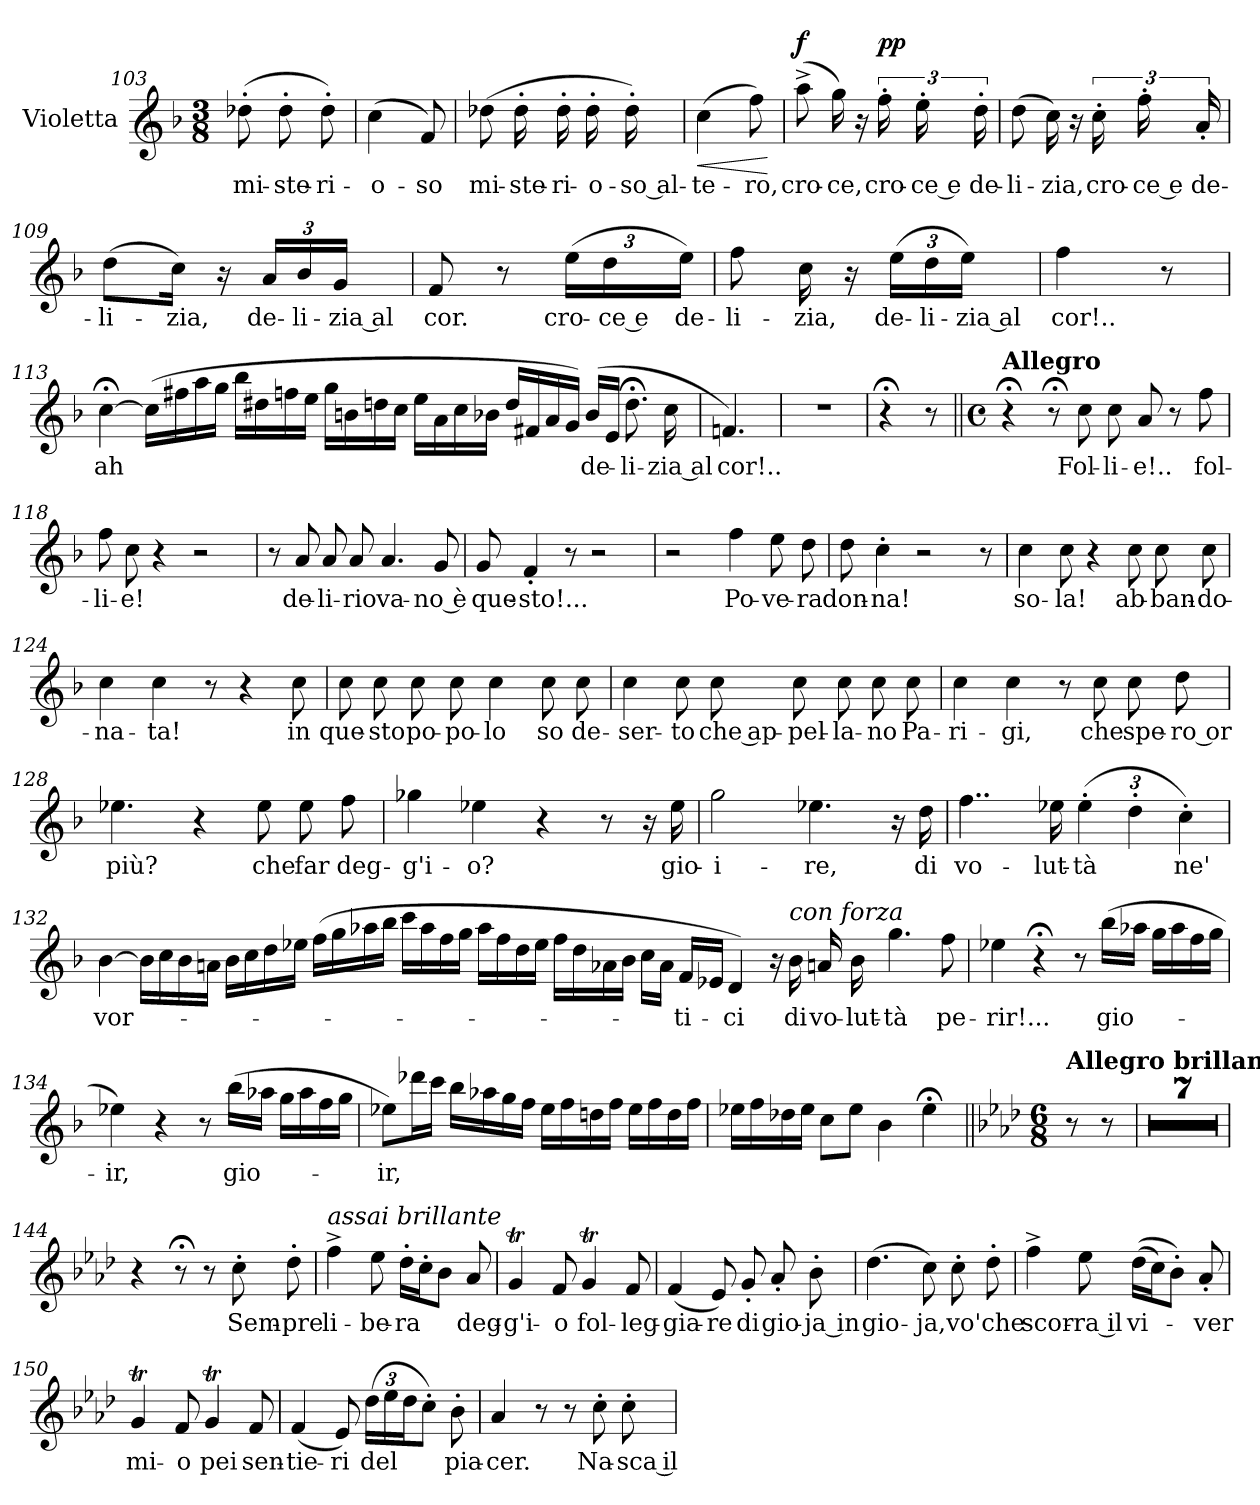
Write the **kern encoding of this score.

**kern	**text	**dynam
*part1	*part1	*part1
*staff1	*staff1	*staff1
*I"Violetta	*	*
*I'Vio.	*	*
*clefG2	*	*
*k[b-]	*	*
*M3/8	*	*
=103	=103	=103
!	!LO:LY:b	!
(>8dd-X'\	mi-	.
!	!LO:LY:b	!
8dd-'\	-ste-	.
!	!LO:LY:b	!
8dd-'\)	-ri-	.
!!LO:LB:g=z
=104	=104	=104
!	!LO:LY:b	!
(>4cc\	-o-	.
!	!LO:LY:b	!
8f/)	-so	.
=105	=105	=105
!	!LO:LY:b	!
(>8dd-X\	mi-	.
!	!LO:LY:b	!
16dd-'\	-ste-	.
!	!LO:LY:b	!
16dd-'\	-ri-	.
!	!LO:LY:b	!
16dd-'\	-o-	.
!	!LO:LY:b	!
16dd-'\)	-so al-	.
=106	=106	=106
!	!LO:LY:b	!LO:HP:b
(>4cc\	-te-	<
!	!LO:LY:b	!
8ff\)	-ro,	.
.	.	[
=107	=107	=107
!	!LO:LY:b	!LO:DY:a
(>8aa^\	cro-	f
!	!LO:LY:b	!
16gg\)	-ce,	.
16r	.	.
!	!LO:LY:b	!LO:DY:a
24ff'\	cro-	pp
!	!LO:LY:b	!
24ee'\	-ce e	.
!	!LO:LY:b	!
24dd'\	de-	.
=108	=108	=108
!	!LO:LY:b	!
(>8dd\	-li-	.
!	!LO:LY:b	!
16cc\)	-zia,	.
16r	.	.
!	!LO:LY:b	!
24cc'\	cro-	.
!	!LO:LY:b	!
24ff'\	-ce e	.
!	!LO:LY:b	!
24a'/	de-	.
!!LO:LB:g=z
=109	=109	=109
!	!LO:LY:b	!
(>8dd\L	li-	.
!	!LO:LY:b	!
16cc\Jk)	-zia,	.
16r	.	.
*Xbrackettup	*	*
!	!LO:LY:b	!
24a/LL	de-	.
!	!LO:LY:b	!
24b-/	-li-	.
!	!LO:LY:b	!
24g/JJ	-zia al	.
=110	=110	=110
!	!LO:LY:b	!
8f/	cor.	.
8r	.	.
*MM38	*	*
!	!LO:LY:b	!
(>24ee\LL	cro-	.
!	!LO:LY:b	!
24dd\	-ce e	.
!	!LO:LY:b	!
24ee\JJ)	de-	.
=111	=111	=111
!	!LO:LY:b	!
8ff\	-li-	.
!	!LO:LY:b	!
16cc\	zia,	.
16r	.	.
!	!LO:LY:b	!
(>24ee\LL	de-	.
!	!LO:LY:b	!
24dd\	-li-	.
!	!LO:LY:b	!
24ee\JJ)	-zia al	.
=112	=112	=112
!	!LO:LY:b	!
4ff\	cor!..	.
8r	.	.
!!LO:LB:g=z
=113	=113	=113
!	!LO:LY:b	!
[4cc;<\	ah	.
(>16cc\LL]	.	.
16ff#X\	.	.
16aa\	.	.
16gg\JJ	.	.
16bb-\LL	.	.
16dd#X\	.	.
16ffn\	.	.
16ee\JJ	.	.
16gg\LL	.	.
16bn\	.	.
16ddn\	.	.
16cc\JJ	.	.
16ee\LL	.	.
16a\	.	.
16cc\	.	.
16b-X\JJ	.	.
16dd/LL	.	.
16f#X/	.	.
16a/	.	.
16g/JJ)	.	.
!	!LO:LY:b	!
(>16b-/LL	de-	.
16e/JJ	.	.
!	!LO:LY:b	!
8.dd;<\	-li-	.
!	!LO:LY:b	!
16cc\	-zia al	.
=114	=114	=114
!	!LO:LY:b	!
4.fn/)	cor!..	.
=115	=115	=115
4.r	.	.
=116	=116	=116
4r;<	.	.
8r	.	.
!!LO:PB:g=z
=117||	=117||	=117||
*M4/4	*	*
*met(c)	*	*
*MM120	*	*
!LO:TX:a:B:t=Allegro	!	!
4r;<	.	.
8r;<	.	.
!	!LO:LY:b	!
8cc\	Fol-	.
!	!LO:LY:b	!
8cc\	-li-	.
!	!LO:LY:b	!
8a/	-e!..	.
8r	.	.
!	!LO:LY:b	!
8ff\	fol-	.
=118	=118	=118
!	!LO:LY:b	!
8ff\	-li-	.
!	!LO:LY:b	!
8cc\	e!	.
4r	.	.
2r	.	.
=119	=119	=119
8r	.	.
!	!LO:LY:b	!
8a/	de-	.
!	!LO:LY:b	!
8a/	-li-	.
!	!LO:LY:b	!
8a/	-rio	.
!	!LO:LY:b	!
4.a/	va-	.
!	!LO:LY:b	!
8g/	-no è	.
=120	=120	=120
!	!LO:LY:b	!
8g/	que-	.
!	!LO:LY:b	!
4f'/	-sto!...	.
8r	.	.
2r	.	.
!!LO:LB:g=z
=121	=121	=121
2r	.	.
!	!LO:LY:b	!
4ff\	Po-	.
!	!LO:LY:b	!
8ee\	-ve-	.
!	!LO:LY:b	!
8dd\	-ra	.
=122	=122	=122
!	!LO:LY:b	!
8dd\	don-	.
!	!LO:LY:b	!
4cc'\	-na!	.
2r	.	.
8r	.	.
!!LO:LB:g=z
=123	=123	=123
!	!LO:LY:b	!
4cc\	so-	.
!	!LO:LY:b	!
8cc\	-la!	.
4r	.	.
!	!LO:LY:b	!
8cc\	ab-	.
!	!LO:LY:b	!
8cc\	-ban-	.
!	!LO:LY:b	!
8cc\	-do-	.
=124	=124	=124
!	!LO:LY:b	!
4cc\	-na-	.
!	!LO:LY:b	!
4cc\	-ta!	.
8r	.	.
4r	.	.
!	!LO:LY:b	!
8cc\	in	.
!!LO:LB:g=z
=125	=125	=125
!	!LO:LY:b	!
8cc\	que-	.
!	!LO:LY:b	!
8cc\	-sto	.
!	!LO:LY:b	!
8cc\	po-	.
!	!LO:LY:b	!
8cc\	-po-	.
!	!LO:LY:b	!
4cc\	-lo	.
!	!LO:LY:b	!
8cc\	so	.
!	!LO:LY:b	!
8cc\	de-	.
=126	=126	=126
!	!LO:LY:b	!
4cc\	-ser-	.
!	!LO:LY:b	!
8cc\	-to	.
!	!LO:LY:b	!
8cc\	che ap-	.
!	!LO:LY:b	!
8cc\	-pel-	.
!	!LO:LY:b	!
8cc\	-la-	.
!	!LO:LY:b	!
8cc\	-no	.
!	!LO:LY:b	!
8cc\	Pa-	.
!!LO:LB:g=z
=127	=127	=127
!	!LO:LY:b	!
4cc\	-ri-	.
!	!LO:LY:b	!
4cc\	-gi,	.
8r	.	.
!	!LO:LY:b	!
8cc\	che	.
!	!LO:LY:b	!
8cc\	spe-	.
!	!LO:LY:b	!
8dd\	-ro or	.
=128	=128	=128
!	!LO:LY:b	!
4.ee-X\	più?	.
4r	.	.
!	!LO:LY:b	!
8ee-\	che	.
!	!LO:LY:b	!
8ee-\	far	.
!	!LO:LY:b	!
8ff\	deg-	.
=129	=129	=129
!	!LO:LY:b	!
4gg-X\	-g'i-	.
!	!LO:LY:b	!
4ee-X\	-o?	.
4r	.	.
8r	.	.
16r	.	.
!	!LO:LY:b	!
16ee-\	gio-	.
=130	=130	=130
!	!LO:LY:b	!
2gg\	-i-	.
!	!LO:LY:b	!
4.ee-X\	-re,	.
16r	.	.
!	!LO:LY:b	!
16dd\	di	.
=131	=131	=131
!	!LO:LY:b	!
4..ff\	vo-	.
!	!LO:LY:b	!
16ee-X\	-lut-	.
!	!LO:LY:b	!
(>6ee-'\	-tà	.
6dd'\	.	.
!	!LO:LY:b	!
6cc'\)	ne'	.
!!LO:PB:g=z
=132	=132	=132
!	!LO:LY:b	!
[4b-\	vor-	.
16b-\LL]	.	.
16cc\	.	.
16b-\	.	.
16an\JJ	.	.
16b-\LL	.	.
16cc\	.	.
16dd\	.	.
16ee-X\JJ	.	.
(>16ff\LL	.	.
16gg\	.	.
16aa-X\	.	.
16bb-\JJ	.	.
16ccc\LL	.	.
16aa-\	.	.
16ff\	.	.
16gg\JJ	.	.
16aa-\LL	.	.
16ff\	.	.
16dd\	.	.
16ee-\JJ	.	.
16ff\LL	.	.
16dd\	.	.
16a-X\	.	.
16b-\JJ	.	.
16cc\LL	.	.
16a-\JJ	.	.
!	!LO:LY:b	!
16f/LL	ti-	.
16e-X/JJ	.	.
!	!LO:LY:b	!
4d/)	-ci	.
16r	.	.
!LO:TX:a:i:t=con forza	!	!
!	!LO:LY:b	!
16b-\	di	.
!	!LO:LY:b	!
16an/	vo-	.
!	!LO:LY:b	!
16b-\	-lut-	.
!	!LO:LY:b	!
4.gg\	-tà	.
!	!LO:LY:b	!
8ff\	pe-	.
!!LO:LB:g=z
=133	=133	=133
!	!LO:LY:b	!
4ee-X\	rir!...	.
4r;<	.	.
8r	.	.
!	!LO:LY:b	!
(>16bb-\LL	gio-	.
16aa-X\JJ	.	.
16gg\LL	.	.
16aa-\	.	.
16ff\	.	.
16gg\JJ	.	.
=134	=134	=134
!	!LO:LY:b	!
4ee-X\)	-ir,	.
4r	.	.
8r	.	.
!	!LO:LY:b	!
(>16bb-\LL	gio-	.
16aa-X\JJ	.	.
16gg\LL	.	.
16aa-\	.	.
16ff\	.	.
16gg\JJ	.	.
=135	=135	=135
!	!LO:LY:b	!
8ee-X\L)	-ir,	.
16ddd-X\L	.	.
16ccc\JJ	.	.
16bb-\LL	.	.
16aa-X\	.	.
16gg\	.	.
16ff\JJ	.	.
16ee-\LL	.	.
16ff\	.	.
16ddn\	.	.
16ff\JJ	.	.
16ee-\LL	.	.
16ff\	.	.
16dd\	.	.
16ff\JJ	.	.
!!LO:LB:g=z
=136	=136	=136
16ee-X\LL	.	.
16ff\	.	.
16dd-X\	.	.
16ee-\JJ	.	.
8cc\L	.	.
8ee-\J	.	.
4b-\	.	.
4ee-;<\	.	.
=136X1361||	=136X1361||	=136X1361||
*k[b-e-a-d-]	*	*
*M6/8	*	*
*MM126	*	*
!LO:TX:a:B:t=Allegro brillante	!	!
8r	.	.
8r	.	.
=137	=137	=137
2.r	.	.
=138	=138	=138
2.r	.	.
=139	=139	=139
2.r	.	.
!!LO:LB:g=z
=140	=140	=140
2.r	.	.
=141	=141	=141
2.r	.	.
=142	=142	=142
2.r	.	.
=143	=143	=143
2.r	.	.
=144	=144	=144
4r	.	.
8r;<	.	.
8r	.	.
!	!LO:LY:b	!
8cc'\	Sem-	.
!	!LO:LY:b	!
8dd-'\	-pre	.
!!LO:LB:g=z
=145	=145	=145
!LO:TX:a:i:t=assai brillante	!	!
!	!LO:LY:b	!
4ff^\	li-	.
!	!LO:LY:b	!
8ee-\	-be-	.
!	!LO:LY:b	!
16dd-'\LL	-ra	.
16cc'\J	.	.
8b-\J	.	.
!	!LO:LY:b	!
8a-/	deg-	.
=146	=146	=146
!	!LO:LY:b	!
4gt/	-g'i-	.
!	!LO:LY:b	!
8f/	-o	.
!	!LO:LY:b	!
4gt/	fol-	.
!	!LO:LY:b	!
8f/	-leg-	.
=147	=147	=147
!	!LO:LY:b	!
(<4f/	-gia-	.
!	!LO:LY:b	!
8e-/)	-re	.
!	!LO:LY:b	!
8g'/	di	.
!	!LO:LY:b	!
8a-'/	gio-	.
!	!LO:LY:b	!
8b-'\	ja in	.
=148	=148	=148
!	!LO:LY:b	!
(>4.dd-\	gio-	.
!	!LO:LY:b	!
8cc\)	-ja,	.
!	!LO:LY:b	!
8cc'\	vo'	.
!	!LO:LY:b	!
8dd-'\	che	.
!!LO:PB:g=z
=149	=149	=149
!	!LO:LY:b	!
4ff^\	scor-	.
!	!LO:LY:b	!
8ee-\	-ra il	.
!	!LO:LY:b	!
(>(<16dd-\LL	vi-	.
16cc\J)	.	.
8b-'\J)	.	.
!	!LO:LY:b	!
8a-'/	-ver	.
=150	=150	=150
!	!LO:LY:b	!
4gt/	mi-	.
!	!LO:LY:b	!
8f/	-o	.
!	!LO:LY:b	!
4gt/	pei	.
!	!LO:LY:b	!
8f/	sen-	.
=151	=151	=151
!	!LO:LY:b	!
(<4f/	-tie-	.
!	!LO:LY:b	!
8e-/)	-ri	.
!	!LO:LY:b	!
(>24dd-\LL	del	.
24ee-\	.	.
24dd-\J	.	.
8cc'\J)	.	.
!	!LO:LY:b	!
8b-'\	pia-	.
=152	=152	=152
!	!LO:LY:b	!
4a-/	-cer.	.
8r	.	.
8r	.	.
!	!LO:LY:b	!
8cc'\	Na-	.
!	!LO:LY:b	!
8cc'\	-sca il	.
=	=	=
*-	*-	*-
